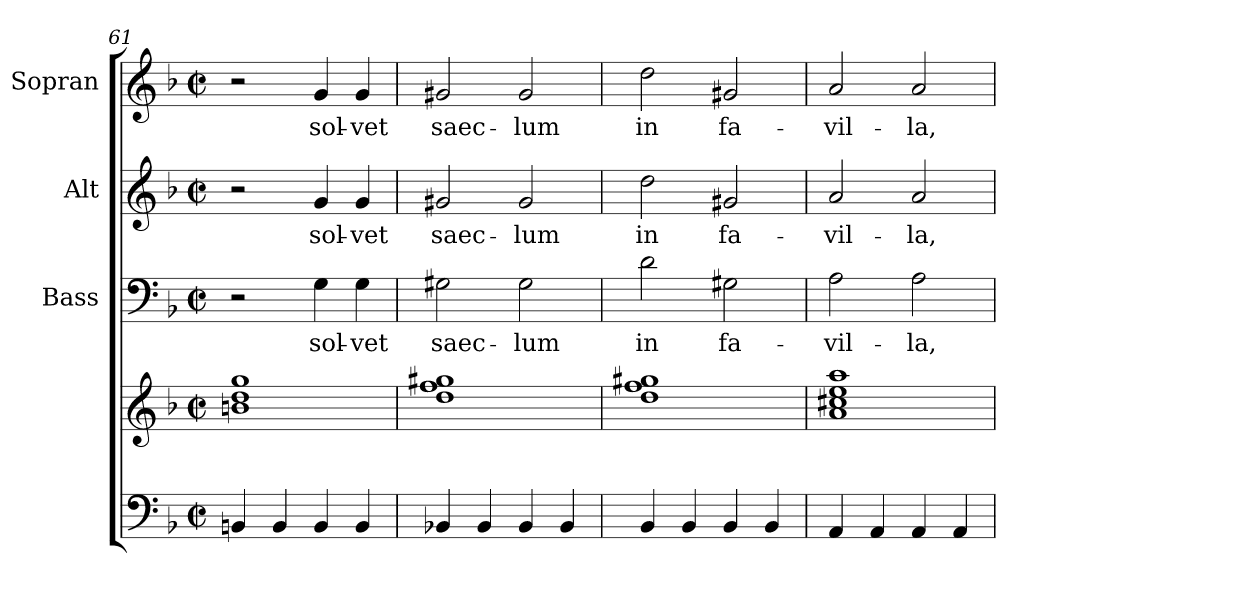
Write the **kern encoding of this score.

**kern	**kern	**kern	**text	**kern	**text	**kern	**text
*part4	*part4	*part3	*part3	*part2	*part2	*part1	*part1
*staff5	*staff4	*staff3	*staff3	*staff2	*staff2	*staff1	*staff1
*	*	*I"Bass	*	*I"Alt	*	*I"Sopran	*
*	*	*I'B.	*	*I'A.	*	*I'S.	*
*clefF4	*clefG2	*clefF4	*	*clefG2	*	*clefG2	*
*k[b-]	*k[b-]	*k[b-]	*	*k[b-]	*	*k[b-]	*
*F:	*F:	*F:	*	*F:	*	*F:	*
*M2/2	*M2/2	*M2/2	*	*M2/2	*	*M2/2	*
*met(c|)	*met(c|)	*met(c|)	*	*met(c|)	*	*met(c|)	*
=61	=61	=61	=61	=61	=61	=61	=61
4BBn/	1bn 1dd 1gg	2r	.	2r	.	2r	.
4BB/	.	.	.	.	.	.	.
!	!	!	!LO:LY:b	!	!LO:LY:b	!	!LO:LY:b
4BB/	.	4G\	sol-	4g/	sol-	4g/	sol-
!	!	!	!LO:LY:b	!	!LO:LY:b	!	!LO:LY:b
4BB/	.	4G\	-vet	4g/	-vet	4g/	-vet
=62	=62	=62	=62	=62	=62	=62	=62
!	!	!	!LO:LY:b	!	!LO:LY:b	!	!LO:LY:b
4BB-X/	1dd 1ff 1gg#X	2G#X\	saec-	2g#X/	saec-	2g#X/	saec-
4BB-/	.	.	.	.	.	.	.
!	!	!	!LO:LY:b	!	!LO:LY:b	!	!LO:LY:b
4BB-/	.	2G#\	-lum	2g#/	-lum	2g#/	-lum
4BB-/	.	.	.	.	.	.	.
!!LO:PB:g=z
=63	=63	=63	=63	=63	=63	=63	=63
!	!	!	!LO:LY:b	!	!LO:LY:b	!	!LO:LY:b
4BB-/	1dd 1ff 1gg#X	2d\	in	2dd\	in	2dd\	in
4BB-/	.	.	.	.	.	.	.
!	!	!	!LO:LY:b	!	!LO:LY:b	!	!LO:LY:b
4BB-/	.	2G#X\	fa-	2g#X/	fa-	2g#X/	fa-
4BB-/	.	.	.	.	.	.	.
=64	=64	=64	=64	=64	=64	=64	=64
!	!	!	!LO:LY:b	!	!LO:LY:b	!	!LO:LY:b
4AA/	1a 1cc#X 1ee 1aa	2A\	-vil-	2a/	-vil-	2a/	-vil-
4AA/	.	.	.	.	.	.	.
!	!	!	!LO:LY:b	!	!LO:LY:b	!	!LO:LY:b
4AA/	.	2A\	-la,	2a/	-la,	2a/	-la,
4AA/	.	.	.	.	.	.	.
=	=	=	=	=	=	=	=
*-	*-	*-	*-	*-	*-	*-	*-
